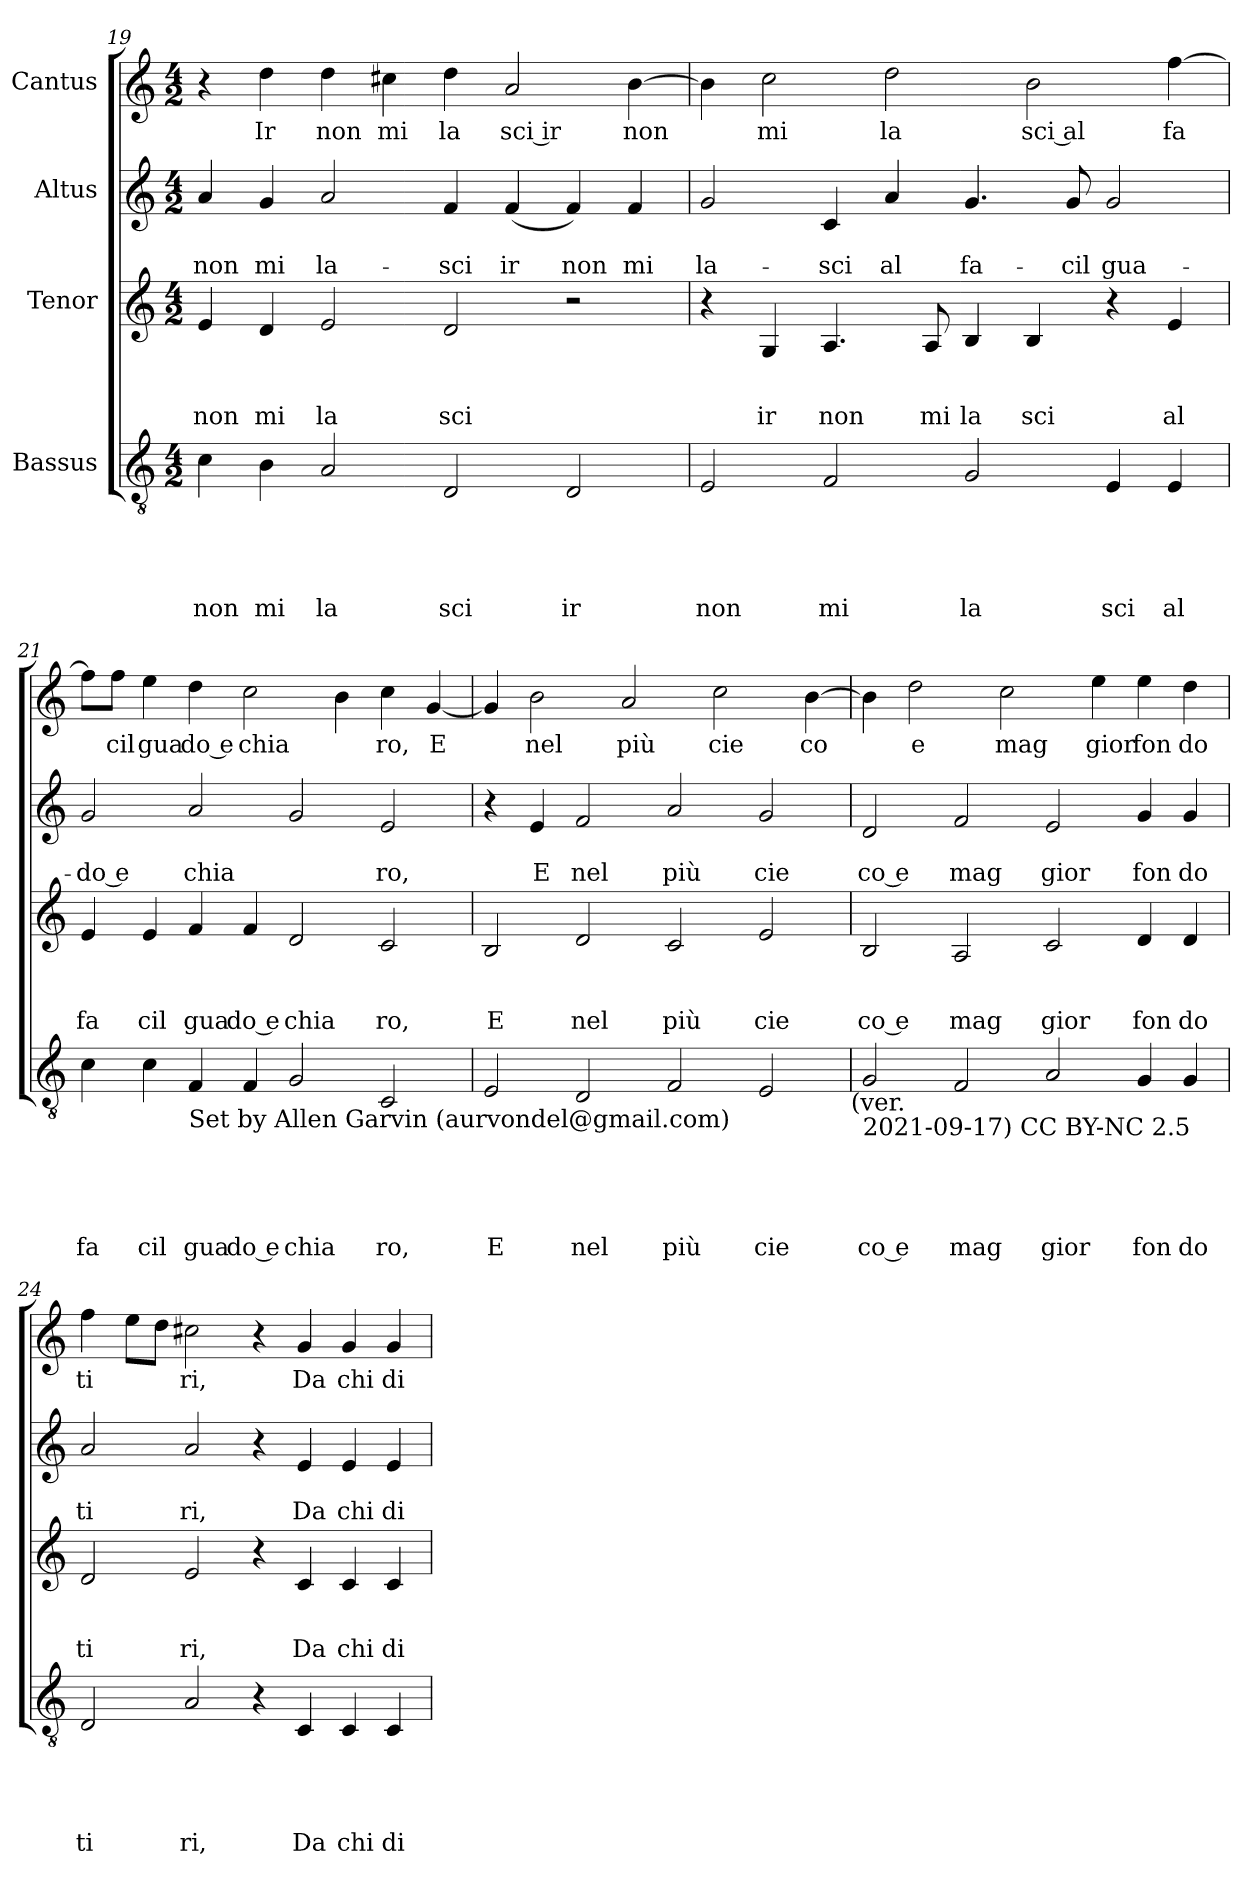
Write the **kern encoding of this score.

**kern	**text	**text	**text	**text	**text	**kern	**text	**text	**text	**kern	**text	**text	**kern	**text
*part4	*part4	*part4	*part4	*part4	*part4	*part3	*part3	*part3	*part3	*part2	*part2	*part2	*part1	*part1
*staff4	*staff4	*staff4	*staff4	*staff4	*staff4	*staff3	*staff3	*staff3	*staff3	*staff2	*staff2	*staff2	*staff1	*staff1
*I"Bassus	*	*	*	*	*	*I"Tenor	*	*	*	*I"Altus	*	*	*I"Cantus	*
*clefGv2	*	*	*	*	*	*clefG2	*	*	*	*clefG2	*	*	*clefG2	*
*k[]	*	*	*	*	*	*k[]	*	*	*	*k[]	*	*	*k[]	*
*C:	*	*	*	*	*	*C:	*	*	*	*C:	*	*	*C:	*
*M4/2	*	*	*	*	*	*M4/2	*	*	*	*M4/2	*	*	*M4/2	*
=19	=19	=19	=19	=19	=19	=19	=19	=19	=19	=19	=19	=19	=19	=19
!	!	!	!	!	!LO:LY:b	!	!	!	!LO:LY:b	!	!	!LO:LY:b	!	!
4c\	.	.	.	.	non	4e/	.	.	non	4a/	.	non	4r	.
!	!	!	!	!	!LO:LY:b	!	!	!	!LO:LY:b	!	!	!LO:LY:b	!	!LO:LY:b
4B\	.	.	.	.	mi	4d/	.	.	mi	4g/	.	mi	4dd\	Ir
!	!	!	!	!	!LO:LY:b	!	!	!	!LO:LY:b	!	!	!LO:LY:b	!	!LO:LY:b
2A/	.	.	.	.	la	2e/	.	.	la	2a/	.	la-	4dd\	non
!	!	!	!	!	!	!	!	!	!	!	!	!	!	!LO:LY:b
.	.	.	.	.	.	.	.	.	.	.	.	.	4cc#\	mi
!	!	!	!	!	!LO:LY:b	!	!	!	!LO:LY:b	!	!	!LO:LY:b	!	!LO:LY:b
2D/	.	.	.	.	sci	2d/	.	.	sci	4f/	.	-sci	4dd\	la
!	!	!	!	!	!	!	!	!	!	!	!	!LO:LY:b	!	!LO:LY:b:rj
.	.	.	.	.	.	.	.	.	.	(4f/	.	ir	2a/	sci ir
!	!	!	!	!	!LO:LY:b	!	!	!	!	!	!	!LO:LY:b	!	!
2D/	.	.	.	.	ir	2r	.	.	.	4f/)	.	non	.	.
!	!	!	!	!	!	!	!	!	!	!	!	!LO:LY:b	!	!LO:LY:b
.	.	.	.	.	.	.	.	.	.	4f/	.	mi	[>4b\	non
=20	=20	=20	=20	=20	=20	=20	=20	=20	=20	=20	=20	=20	=20	=20
!	!	!	!	!	!LO:LY:b	!	!	!	!	!	!	!LO:LY:b	!	!
2E/	.	.	.	.	non	4r	.	.	.	2g/	.	la-	4b\]	.
!	!	!	!	!	!	!	!	!	!LO:LY:b	!	!	!	!	!LO:LY:b
.	.	.	.	.	.	4G/	.	.	ir	.	.	.	2cc\	mi
!	!	!	!	!	!LO:LY:b	!	!	!	!LO:LY:b	!	!	!LO:LY:b	!	!
2F/	.	.	.	.	mi	4.A/	.	.	non	4c/	.	-sci	.	.
!	!	!	!	!	!	!	!	!	!	!	!	!LO:LY:b	!	!LO:LY:b
.	.	.	.	.	.	.	.	.	.	4a/	.	al	2dd\	la
!	!	!	!	!	!	!	!	!	!LO:LY:b	!	!	!	!	!
.	.	.	.	.	.	8A/	.	.	mi	.	.	.	.	.
!	!	!	!	!	!LO:LY:b	!	!	!	!LO:LY:b	!	!	!LO:LY:b	!	!
2G/	.	.	.	.	la	4B/	.	.	la	4.g/	.	fa-	.	.
!	!	!	!	!	!	!	!	!	!LO:LY:b	!	!	!	!	!LO:LY:b:rj
.	.	.	.	.	.	4B/	.	.	sci	.	.	.	2b\	sci al
!	!	!	!	!	!	!	!	!	!	!	!	!LO:LY:b	!	!
.	.	.	.	.	.	.	.	.	.	8g/	.	-cil	.	.
!	!	!	!	!	!LO:LY:b	!	!	!	!	!	!	!LO:LY:b	!	!
4E/	.	.	.	.	sci	4r	.	.	.	2g/	.	gua-	.	.
!	!	!	!	!	!LO:LY:b	!	!	!	!LO:LY:b	!	!	!	!	!LO:LY:b
4E/	.	.	.	.	al	4e/	.	.	al	.	.	.	[<4ff\	fa
!!LO:LB:g=z
=21	=21	=21	=21	=21	=21	=21	=21	=21	=21	=21	=21	=21	=21	=21
!	!	!	!	!	!LO:LY:b	!	!	!	!LO:LY:b	!	!	!LO:LY:b:rj	!	!
4c\	.	.	.	.	fa	4e/	.	.	fa	2g/	.	-do e	8ff\L]	.
!	!	!	!	!	!	!	!	!	!	!	!	!	!	!LO:LY:b
.	.	.	.	.	.	.	.	.	.	.	.	.	8ff\J	cil
!	!	!	!	!	!LO:LY:b	!	!	!	!LO:LY:b	!	!	!	!	!LO:LY:b
4c\	.	.	.	.	cil	4e/	.	.	cil	.	.	.	4ee\	gua
!LO:TX:b:t=Set by Allen Garvin (aurvondel@gmail.com)	!	!	!	!	!	!	!	!	!	!	!	!	!	!
!	!	!	!	!	!LO:LY:b	!	!	!	!LO:LY:b	!	!	!LO:LY:b	!	!LO:LY:b:rj
4F/	.	.	.	.	gua	4f/	.	.	gua	2a/	.	chia	4dd\	do e
!	!	!	!	!	!LO:LY:b:rj	!	!	!	!LO:LY:b:rj	!	!	!	!	!LO:LY:b
4F/	.	.	.	.	do e	4f/	.	.	do e	.	.	.	2cc\	chia
!	!	!	!	!	!LO:LY:b	!	!	!	!LO:LY:b	!	!	!	!	!
2G/	.	.	.	.	chia	2d/	.	.	chia	2g/	.	.	.	.
.	.	.	.	.	.	.	.	.	.	.	.	.	4b\	.
!	!	!	!	!	!LO:LY:b	!	!	!	!LO:LY:b	!	!	!LO:LY:b	!	!LO:LY:b
2C/	.	.	.	.	ro,	2c/	.	.	ro,	2e/	.	ro,	4cc\	ro,
!	!	!	!	!	!	!	!	!	!	!	!	!	!	!LO:LY:b
.	.	.	.	.	.	.	.	.	.	.	.	.	[<4g/	E
=22	=22	=22	=22	=22	=22	=22	=22	=22	=22	=22	=22	=22	=22	=22
!	!	!	!	!	!LO:LY:b	!	!	!	!LO:LY:b	!	!	!	!	!
2E/	.	.	.	.	E	2B/	.	.	E	4r	.	.	4g/]	.
!	!	!	!	!	!	!	!	!	!	!	!	!LO:LY:b	!	!LO:LY:b
.	.	.	.	.	.	.	.	.	.	4e/	.	E	2b\	nel
!	!	!	!	!	!LO:LY:b	!	!	!	!LO:LY:b	!	!	!LO:LY:b	!	!
2D/	.	.	.	.	nel	2d/	.	.	nel	2f/	.	nel	.	.
!	!	!	!	!	!	!	!	!	!	!	!	!	!	!LO:LY:b
.	.	.	.	.	.	.	.	.	.	.	.	.	2a/	più
!	!	!	!	!	!LO:LY:b	!	!	!	!LO:LY:b	!	!	!LO:LY:b	!	!
2F/	.	.	.	.	più	2c/	.	.	più	2a/	.	più	.	.
!	!	!	!	!	!	!	!	!	!	!	!	!	!	!LO:LY:b
.	.	.	.	.	.	.	.	.	.	.	.	.	2cc\	cie
!	!	!	!	!	!LO:LY:b	!	!	!	!LO:LY:b	!	!	!LO:LY:b	!	!
2E/	.	.	.	.	cie	2e/	.	.	cie	2g/	.	cie	.	.
!	!	!	!	!	!	!	!	!	!	!	!	!	!	!LO:LY:b
.	.	.	.	.	.	.	.	.	.	.	.	.	[>4b\	co
!LO:TX:b:t=(ver.	!	!	!	!	!	!	!	!	!	!	!	!	!	!
=23	=23	=23	=23	=23	=23	=23	=23	=23	=23	=23	=23	=23	=23	=23
!LO:TX:b:t=2021-09-17) CC BY-NC 2.5	!	!	!	!	!	!	!	!	!	!	!	!	!	!
!	!	!	!	!	!LO:LY:b:rj	!	!	!	!LO:LY:b:rj	!	!	!LO:LY:b:rj	!	!
2G/	.	.	.	.	co e	2B/	.	.	co e	2d/	.	co e	4b\]	.
!	!	!	!	!	!	!	!	!	!	!	!	!	!	!LO:LY:b
.	.	.	.	.	.	.	.	.	.	.	.	.	2dd\	e
!	!	!	!	!	!LO:LY:b	!	!	!	!LO:LY:b	!	!	!LO:LY:b	!	!
2F/	.	.	.	.	mag	2A/	.	.	mag	2f/	.	mag	.	.
!	!	!	!	!	!	!	!	!	!	!	!	!	!	!LO:LY:b
.	.	.	.	.	.	.	.	.	.	.	.	.	2cc\	mag
!	!	!	!	!	!LO:LY:b	!	!	!	!LO:LY:b	!	!	!LO:LY:b	!	!
2A/	.	.	.	.	gior	2c/	.	.	gior	2e/	.	gior	.	.
!	!	!	!	!	!	!	!	!	!	!	!	!	!	!LO:LY:b
.	.	.	.	.	.	.	.	.	.	.	.	.	4ee\	gior
!	!	!	!	!	!LO:LY:b	!	!	!	!LO:LY:b	!	!	!LO:LY:b	!	!LO:LY:b
4G/	.	.	.	.	fon	4d/	.	.	fon	4g/	.	fon	4ee\	fon
!	!	!	!	!	!LO:LY:b	!	!	!	!LO:LY:b	!	!	!LO:LY:b	!	!LO:LY:b
4G/	.	.	.	.	do	4d/	.	.	do	4g/	.	do	4dd\	do
=24	=24	=24	=24	=24	=24	=24	=24	=24	=24	=24	=24	=24	=24	=24
!	!	!	!	!	!LO:LY:b	!	!	!	!LO:LY:b	!	!	!LO:LY:b	!	!LO:LY:b
2D/	.	.	.	.	ti	2d/	.	.	ti	2a/	.	ti	4ff\	ti
.	.	.	.	.	.	.	.	.	.	.	.	.	8ee\L	.
.	.	.	.	.	.	.	.	.	.	.	.	.	8dd\J	.
!	!	!	!	!	!LO:LY:b	!	!	!	!LO:LY:b	!	!	!LO:LY:b	!	!LO:LY:b
2A/	.	.	.	.	ri,	2e/	.	.	ri,	2a/	.	ri,	2cc#X\	ri,
4r	.	.	.	.	.	4r	.	.	.	4r	.	.	4r	.
!	!	!	!	!	!LO:LY:b	!	!	!	!LO:LY:b	!	!	!LO:LY:b	!	!LO:LY:b
4C/	.	.	.	.	Da	4c/	.	.	Da	4e/	.	Da	4g/	Da
!	!	!	!	!	!LO:LY:b	!	!	!	!LO:LY:b	!	!	!LO:LY:b	!	!LO:LY:b
4C/	.	.	.	.	chi	4c/	.	.	chi	4e/	.	chi	4g/	chi
!	!	!	!	!	!LO:LY:b	!	!	!	!LO:LY:b	!	!	!LO:LY:b	!	!LO:LY:b
4C/	.	.	.	.	di	4c/	.	.	di	4e/	.	di	4g/	di
=	=	=	=	=	=	=	=	=	=	=	=	=	=	=
*-	*-	*-	*-	*-	*-	*-	*-	*-	*-	*-	*-	*-	*-	*-
